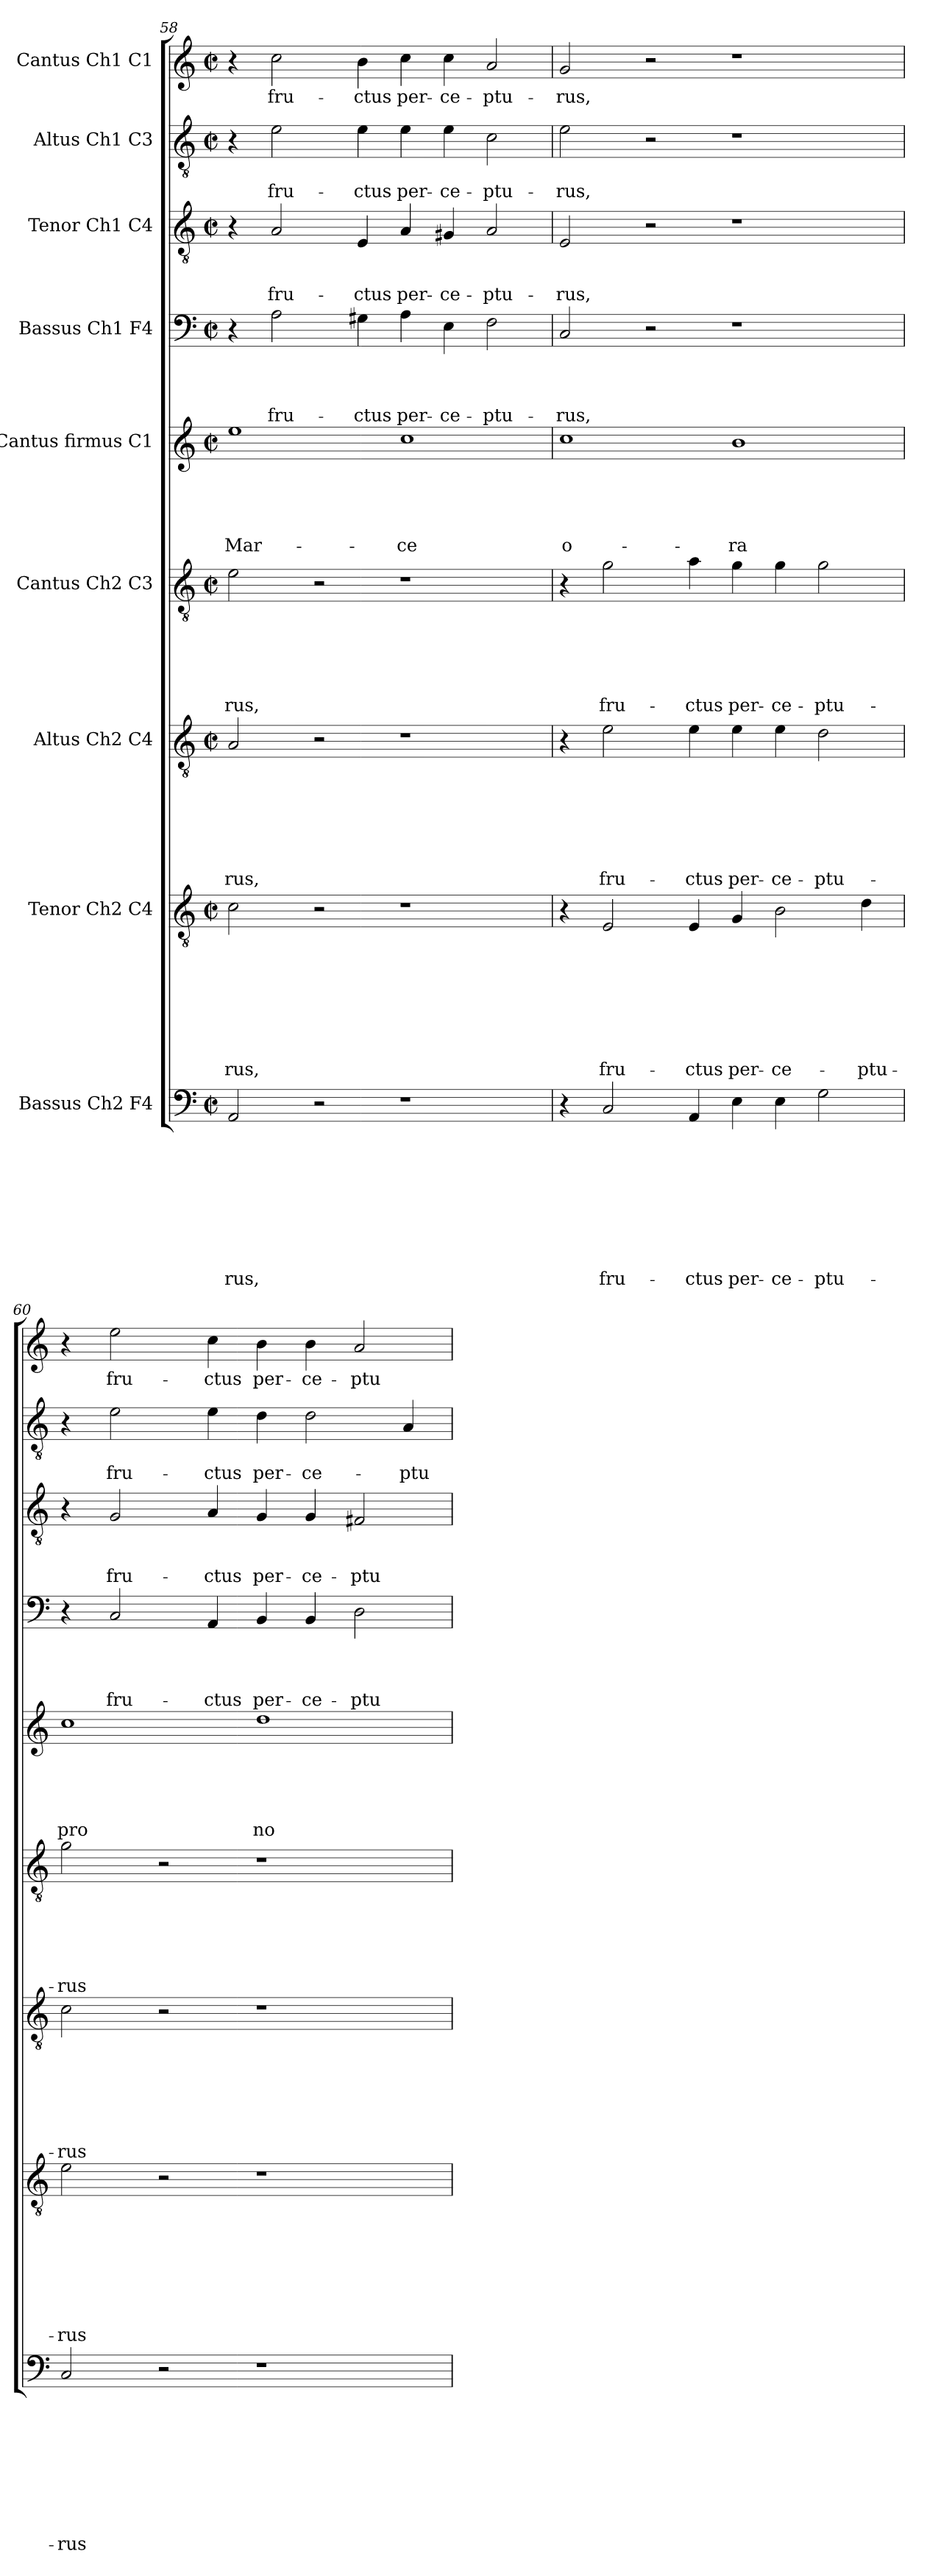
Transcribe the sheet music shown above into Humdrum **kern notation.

**kern	**text	**text	**text	**text	**text	**text	**text	**text	**text	**kern	**text	**text	**text	**text	**text	**text	**text	**text	**kern	**text	**text	**text	**text	**text	**text	**text	**kern	**text	**text	**text	**text	**text	**text	**kern	**text	**text	**text	**text	**text	**kern	**text	**text	**text	**text	**kern	**text	**text	**text	**kern	**text	**text	**kern	**text
*part9	*part9	*part9	*part9	*part9	*part9	*part9	*part9	*part9	*part9	*part8	*part8	*part8	*part8	*part8	*part8	*part8	*part8	*part8	*part7	*part7	*part7	*part7	*part7	*part7	*part7	*part7	*part6	*part6	*part6	*part6	*part6	*part6	*part6	*part5	*part5	*part5	*part5	*part5	*part5	*part4	*part4	*part4	*part4	*part4	*part3	*part3	*part3	*part3	*part2	*part2	*part2	*part1	*part1
*staff9	*staff9	*staff9	*staff9	*staff9	*staff9	*staff9	*staff9	*staff9	*staff9	*staff8	*staff8	*staff8	*staff8	*staff8	*staff8	*staff8	*staff8	*staff8	*staff7	*staff7	*staff7	*staff7	*staff7	*staff7	*staff7	*staff7	*staff6	*staff6	*staff6	*staff6	*staff6	*staff6	*staff6	*staff5	*staff5	*staff5	*staff5	*staff5	*staff5	*staff4	*staff4	*staff4	*staff4	*staff4	*staff3	*staff3	*staff3	*staff3	*staff2	*staff2	*staff2	*staff1	*staff1
*I"Bassus Ch2 F4	*	*	*	*	*	*	*	*	*	*I"Tenor Ch2 C4	*	*	*	*	*	*	*	*	*I"Altus Ch2 C4	*	*	*	*	*	*	*	*I"Cantus Ch2 C3	*	*	*	*	*	*	*I"Cantus  firmus C1	*	*	*	*	*	*I"Bassus Ch1 F4	*	*	*	*	*I"Tenor Ch1 C4	*	*	*	*I"Altus Ch1 C3	*	*	*I"Cantus Ch1 C1	*
*clefF4	*	*	*	*	*	*	*	*	*	*clefGv2	*	*	*	*	*	*	*	*	*clefGv2	*	*	*	*	*	*	*	*clefGv2	*	*	*	*	*	*	*clefG2	*	*	*	*	*	*clefF4	*	*	*	*	*clefGv2	*	*	*	*clefGv2	*	*	*clefG2	*
*k[]	*	*	*	*	*	*	*	*	*	*k[]	*	*	*	*	*	*	*	*	*k[]	*	*	*	*	*	*	*	*k[]	*	*	*	*	*	*	*k[]	*	*	*	*	*	*k[]	*	*	*	*	*k[]	*	*	*	*k[]	*	*	*k[]	*
*C:	*	*	*	*	*	*	*	*	*	*C:	*	*	*	*	*	*	*	*	*C:	*	*	*	*	*	*	*	*C:	*	*	*	*	*	*	*C:	*	*	*	*	*	*C:	*	*	*	*	*C:	*	*	*	*C:	*	*	*C:	*
*M2/2	*	*	*	*	*	*	*	*	*	*M2/2	*	*	*	*	*	*	*	*	*M2/2	*	*	*	*	*	*	*	*M2/2	*	*	*	*	*	*	*M2/2	*	*	*	*	*	*M2/2	*	*	*	*	*M2/2	*	*	*	*M2/2	*	*	*M2/2	*
*met(c|)	*	*	*	*	*	*	*	*	*	*met(c|)	*	*	*	*	*	*	*	*	*met(c|)	*	*	*	*	*	*	*	*met(c|)	*	*	*	*	*	*	*met(c|)	*	*	*	*	*	*met(c|)	*	*	*	*	*met(c|)	*	*	*	*met(c|)	*	*	*met(c|)	*
=58	=58	=58	=58	=58	=58	=58	=58	=58	=58	=58	=58	=58	=58	=58	=58	=58	=58	=58	=58	=58	=58	=58	=58	=58	=58	=58	=58	=58	=58	=58	=58	=58	=58	=58	=58	=58	=58	=58	=58	=58	=58	=58	=58	=58	=58	=58	=58	=58	=58	=58	=58	=58	=58
2AA/	.	.	.	.	.	.	.	.	-rus,	2c\	.	.	.	.	.	.	.	-rus,	2A/	.	.	.	.	.	.	-rus,	2e\	.	.	.	.	.	-rus,	1ee	.	.	.	.	Mar-	4r	.	.	.	.	4r	.	.	.	4r	.	.	4r	.
.	.	.	.	.	.	.	.	.	.	.	.	.	.	.	.	.	.	.	.	.	.	.	.	.	.	.	.	.	.	.	.	.	.	.	.	.	.	.	.	2A\	.	.	.	fru-	2A/	.	.	fru-	2e\	.	fru-	2cc\	fru-
2r	.	.	.	.	.	.	.	.	.	2r	.	.	.	.	.	.	.	.	2r	.	.	.	.	.	.	.	2r	.	.	.	.	.	.	.	.	.	.	.	.	.	.	.	.	.	.	.	.	.	.	.	.	.	.
.	.	.	.	.	.	.	.	.	.	.	.	.	.	.	.	.	.	.	.	.	.	.	.	.	.	.	.	.	.	.	.	.	.	.	.	.	.	.	.	4G#X\	.	.	.	-ctus	4E/	.	.	-ctus	4e\	.	-ctus	4b\	-ctus
1r	.	.	.	.	.	.	.	.	.	1r	.	.	.	.	.	.	.	.	1r	.	.	.	.	.	.	.	1r	.	.	.	.	.	.	1cc	.	.	.	.	-ce	4A\	.	.	.	per-	4A/	.	.	per-	4e\	.	per-	4cc\	per-
.	.	.	.	.	.	.	.	.	.	.	.	.	.	.	.	.	.	.	.	.	.	.	.	.	.	.	.	.	.	.	.	.	.	.	.	.	.	.	.	4E\	.	.	.	-ce-	4G#X/	.	.	-ce-	4e\	.	-ce-	4cc\	-ce-
.	.	.	.	.	.	.	.	.	.	.	.	.	.	.	.	.	.	.	.	.	.	.	.	.	.	.	.	.	.	.	.	.	.	.	.	.	.	.	.	2F\	.	.	.	-ptu-	2A/	.	.	-ptu-	2c\	.	-ptu-	2a/	-ptu-
!!LO:LB:g=z
=59	=59	=59	=59	=59	=59	=59	=59	=59	=59	=59	=59	=59	=59	=59	=59	=59	=59	=59	=59	=59	=59	=59	=59	=59	=59	=59	=59	=59	=59	=59	=59	=59	=59	=59	=59	=59	=59	=59	=59	=59	=59	=59	=59	=59	=59	=59	=59	=59	=59	=59	=59	=59	=59
4r	.	.	.	.	.	.	.	.	.	4r	.	.	.	.	.	.	.	.	4r	.	.	.	.	.	.	.	4r	.	.	.	.	.	.	1cc	.	.	.	.	o-	2C/	.	.	.	-rus,	2E/	.	.	-rus,	2e\	.	-rus,	2g/	-rus,
2C/	.	.	.	.	.	.	.	.	fru-	2E/	.	.	.	.	.	.	.	fru-	2e\	.	.	.	.	.	.	fru-	2g\	.	.	.	.	.	fru-	.	.	.	.	.	.	.	.	.	.	.	.	.	.	.	.	.	.	.	.
.	.	.	.	.	.	.	.	.	.	.	.	.	.	.	.	.	.	.	.	.	.	.	.	.	.	.	.	.	.	.	.	.	.	.	.	.	.	.	.	2r	.	.	.	.	2r	.	.	.	2r	.	.	2r	.
4AA/	.	.	.	.	.	.	.	.	-ctus	4E/	.	.	.	.	.	.	.	-ctus	4e\	.	.	.	.	.	.	-ctus	4a\	.	.	.	.	.	-ctus	.	.	.	.	.	.	.	.	.	.	.	.	.	.	.	.	.	.	.	.
4E\	.	.	.	.	.	.	.	.	per-	4G/	.	.	.	.	.	.	.	per-	4e\	.	.	.	.	.	.	per-	4g\	.	.	.	.	.	per-	1b	.	.	.	.	-ra	1r	.	.	.	.	1r	.	.	.	1r	.	.	1r	.
4E\	.	.	.	.	.	.	.	.	-ce-	2B\	.	.	.	.	.	.	.	-ce-	4e\	.	.	.	.	.	.	-ce-	4g\	.	.	.	.	.	-ce-	.	.	.	.	.	.	.	.	.	.	.	.	.	.	.	.	.	.	.	.
2G\	.	.	.	.	.	.	.	.	-ptu-	.	.	.	.	.	.	.	.	.	2d\	.	.	.	.	.	.	-ptu-	2g\	.	.	.	.	.	-ptu-	.	.	.	.	.	.	.	.	.	.	.	.	.	.	.	.	.	.	.	.
.	.	.	.	.	.	.	.	.	.	4d\	.	.	.	.	.	.	.	-ptu-	.	.	.	.	.	.	.	.	.	.	.	.	.	.	.	.	.	.	.	.	.	.	.	.	.	.	.	.	.	.	.	.	.	.	.
=60	=60	=60	=60	=60	=60	=60	=60	=60	=60	=60	=60	=60	=60	=60	=60	=60	=60	=60	=60	=60	=60	=60	=60	=60	=60	=60	=60	=60	=60	=60	=60	=60	=60	=60	=60	=60	=60	=60	=60	=60	=60	=60	=60	=60	=60	=60	=60	=60	=60	=60	=60	=60	=60
2C/	.	.	.	.	.	.	.	.	-rus	2e\	.	.	.	.	.	.	.	-rus	2c\	.	.	.	.	.	.	-rus	2g\	.	.	.	.	.	-rus	1cc	.	.	.	.	pro	4r	.	.	.	.	4r	.	.	.	4r	.	.	4r	.
.	.	.	.	.	.	.	.	.	.	.	.	.	.	.	.	.	.	.	.	.	.	.	.	.	.	.	.	.	.	.	.	.	.	.	.	.	.	.	.	2C/	.	.	.	fru-	2G/	.	.	fru-	2e\	.	fru-	2ee\	fru-
2r	.	.	.	.	.	.	.	.	.	2r	.	.	.	.	.	.	.	.	2r	.	.	.	.	.	.	.	2r	.	.	.	.	.	.	.	.	.	.	.	.	.	.	.	.	.	.	.	.	.	.	.	.	.	.
.	.	.	.	.	.	.	.	.	.	.	.	.	.	.	.	.	.	.	.	.	.	.	.	.	.	.	.	.	.	.	.	.	.	.	.	.	.	.	.	4AA/	.	.	.	-ctus	4A/	.	.	-ctus	4e\	.	-ctus	4cc\	-ctus
1r	.	.	.	.	.	.	.	.	.	1r	.	.	.	.	.	.	.	.	1r	.	.	.	.	.	.	.	1r	.	.	.	.	.	.	1dd	.	.	.	.	no-	4BB/	.	.	.	per-	4G/	.	.	per-	4d\	.	per-	4b\	per-
.	.	.	.	.	.	.	.	.	.	.	.	.	.	.	.	.	.	.	.	.	.	.	.	.	.	.	.	.	.	.	.	.	.	.	.	.	.	.	.	4BB/	.	.	.	-ce-	4G/	.	.	-ce-	2d\	.	-ce-	4b\	-ce-
.	.	.	.	.	.	.	.	.	.	.	.	.	.	.	.	.	.	.	.	.	.	.	.	.	.	.	.	.	.	.	.	.	.	.	.	.	.	.	.	2D\	.	.	.	-ptu-	2F#X/	.	.	-ptu-	.	.	.	2a/	-ptu-
.	.	.	.	.	.	.	.	.	.	.	.	.	.	.	.	.	.	.	.	.	.	.	.	.	.	.	.	.	.	.	.	.	.	.	.	.	.	.	.	.	.	.	.	.	.	.	.	.	4A/	.	-ptu-	.	.
=	=	=	=	=	=	=	=	=	=	=	=	=	=	=	=	=	=	=	=	=	=	=	=	=	=	=	=	=	=	=	=	=	=	=	=	=	=	=	=	=	=	=	=	=	=	=	=	=	=	=	=	=	=
*-	*-	*-	*-	*-	*-	*-	*-	*-	*-	*-	*-	*-	*-	*-	*-	*-	*-	*-	*-	*-	*-	*-	*-	*-	*-	*-	*-	*-	*-	*-	*-	*-	*-	*-	*-	*-	*-	*-	*-	*-	*-	*-	*-	*-	*-	*-	*-	*-	*-	*-	*-	*-	*-
